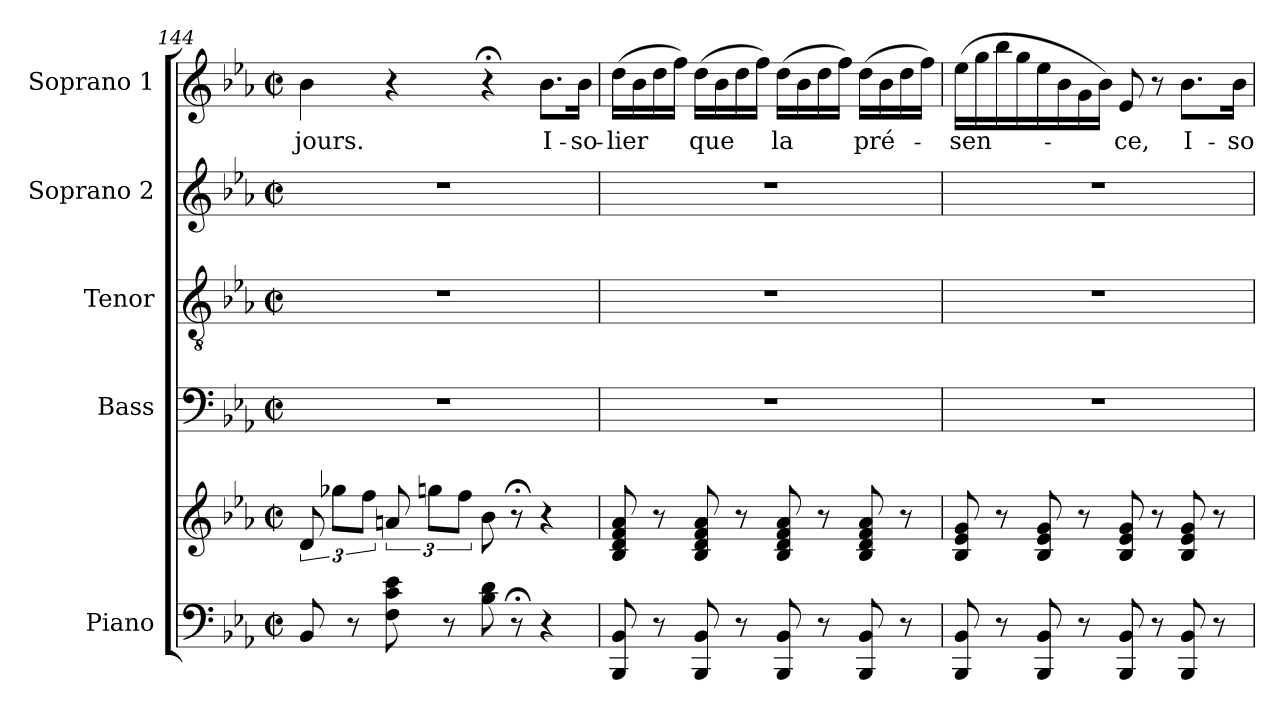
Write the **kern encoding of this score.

**kern	**kern	**kern	**kern	**kern	**kern	**text
*part5	*part5	*part4	*part3	*part2	*part1	*part1
*staff6	*staff5	*staff4	*staff3	*staff2	*staff1	*staff1
*I"Piano	*	*I"Bass	*I"Tenor	*I"Soprano 2	*I"Soprano 1	*
*I'Pno.	*	*I'Bas.	*I'Tén.	*I'Sop.	*	*
*clefF4	*clefG2	*clefF4	*clefGv2	*clefG2	*clefG2	*
*k[b-e-a-]	*k[b-e-a-]	*k[b-e-a-]	*k[b-e-a-]	*k[b-e-a-]	*k[b-e-a-]	*
*E-:	*E-:	*E-:	*E-:	*E-:	*E-:	*
*M2/2	*M2/2	*M2/2	*M2/2	*M2/2	*M2/2	*
*met(c|)	*met(c|)	*met(c|)	*met(c|)	*met(c|)	*met(c|)	*
=144	=144	=144	=144	=144	=144	=144
!	!	!	!	!	!	!LO:LY:b
8BB-/	12d/	1r	1r	1r	4b-\	-jours.
.	12gg-X\L	.	.	.	.	.
8r	.	.	.	.	.	.
.	12ff\J	.	.	.	.	.
8F\ 8c\ 8e-\	12an/	.	.	.	4r	.
.	12ggn\L	.	.	.	.	.
8r	.	.	.	.	.	.
.	12ff\J	.	.	.	.	.
8B-\ 8d\	8b-\	.	.	.	4r;<	.
8r;<	8r;<	.	.	.	.	.
!	!	!	!	!	!	!LO:LY:b
4r	4r	.	.	.	8.b-\L	I-
!	!	!	!	!	!	!LO:LY:b
.	.	.	.	.	16b-\Jk	-so-
!!LO:LB:g=z
=145	=145	=145	=145	=145	=145	=145
!	!	!	!	!	!	!LO:LY:b
8BBB-/ 8BB-/	8B-/ 8d/ 8f/ 8a-/	1r	1r	1r	(>16dd\LL	-lier
.	.	.	.	.	16b-\	.
8r	8r	.	.	.	16dd\	.
.	.	.	.	.	16ff\JJ)	.
!	!	!	!	!	!	!LO:LY:b
8BBB-/ 8BB-/	8B-/ 8d/ 8f/ 8a-/	.	.	.	(>16dd\LL	que
.	.	.	.	.	16b-\	.
8r	8r	.	.	.	16dd\	.
.	.	.	.	.	16ff\JJ)	.
!	!	!	!	!	!	!LO:LY:b
8BBB-/ 8BB-/	8B-/ 8d/ 8f/ 8a-/	.	.	.	(>16dd\LL	la
.	.	.	.	.	16b-\	.
8r	8r	.	.	.	16dd\	.
.	.	.	.	.	16ff\JJ)	.
!	!	!	!	!	!	!LO:LY:b
8BBB-/ 8BB-/	8B-/ 8d/ 8f/ 8a-/	.	.	.	(>16dd\LL	pré-
.	.	.	.	.	16b-\	.
8r	8r	.	.	.	16dd\	.
.	.	.	.	.	16ff\JJ)	.
=146	=146	=146	=146	=146	=146	=146
!	!	!	!	!	!	!LO:LY:b
8BBB-/ 8BB-/	8B-/ 8e-/ 8g/	1r	1r	1r	(>16ee-\LL	-sen-
.	.	.	.	.	16gg\	.
8r	8r	.	.	.	16bb-\	.
.	.	.	.	.	16gg\	.
8BBB-/ 8BB-/	8B-/ 8e-/ 8g/	.	.	.	16ee-\	.
.	.	.	.	.	16b-\	.
8r	8r	.	.	.	16g\	.
.	.	.	.	.	16b-\JJ)	.
!	!	!	!	!	!	!LO:LY:b
8BBB-/ 8BB-/	8B-/ 8e-/ 8g/	.	.	.	8e-/	-ce,
8r	8r	.	.	.	8r	.
!	!	!	!	!	!	!LO:LY:b
8BBB-/ 8BB-/	8B-/ 8e-/ 8g/	.	.	.	8.b-\L	I-
8r	8r	.	.	.	.	.
!	!	!	!	!	!	!LO:LY:b
.	.	.	.	.	16b-\Jk	-so-
=	=	=	=	=	=	=
*-	*-	*-	*-	*-	*-	*-
